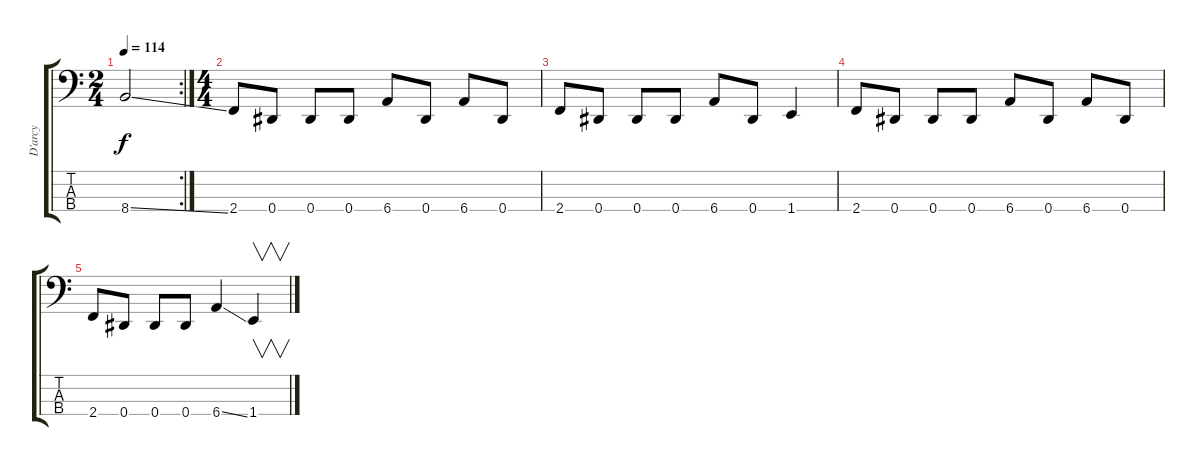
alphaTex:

\track ("D'arcy" "D'arcy") {instrument electricbasspick}
\staff {score tabs}
\tuning (Gb2 Db2 Ab1 Eb1) {hide}
\rc 2
\ts (2 4)
\tempo 114
\clef f4
\ks c
8.4{ss}.2{dy f} |
\ts (4 4)
2.4.8 0.4.8 0.4.8 0.4.8 6.4.8 0.4.8 6.4.8 0.4.8 |
2.4.8 0.4.8 0.4.8 0.4.8 6.4.8 0.4.8 1.4.4 |
2.4.8 0.4.8 0.4.8 0.4.8 6.4.8 0.4.8 6.4.8 0.4.8 |
2.4.8 0.4.8 0.4.8 0.4.8 6.4{ss}.4 1.4.4{v}
